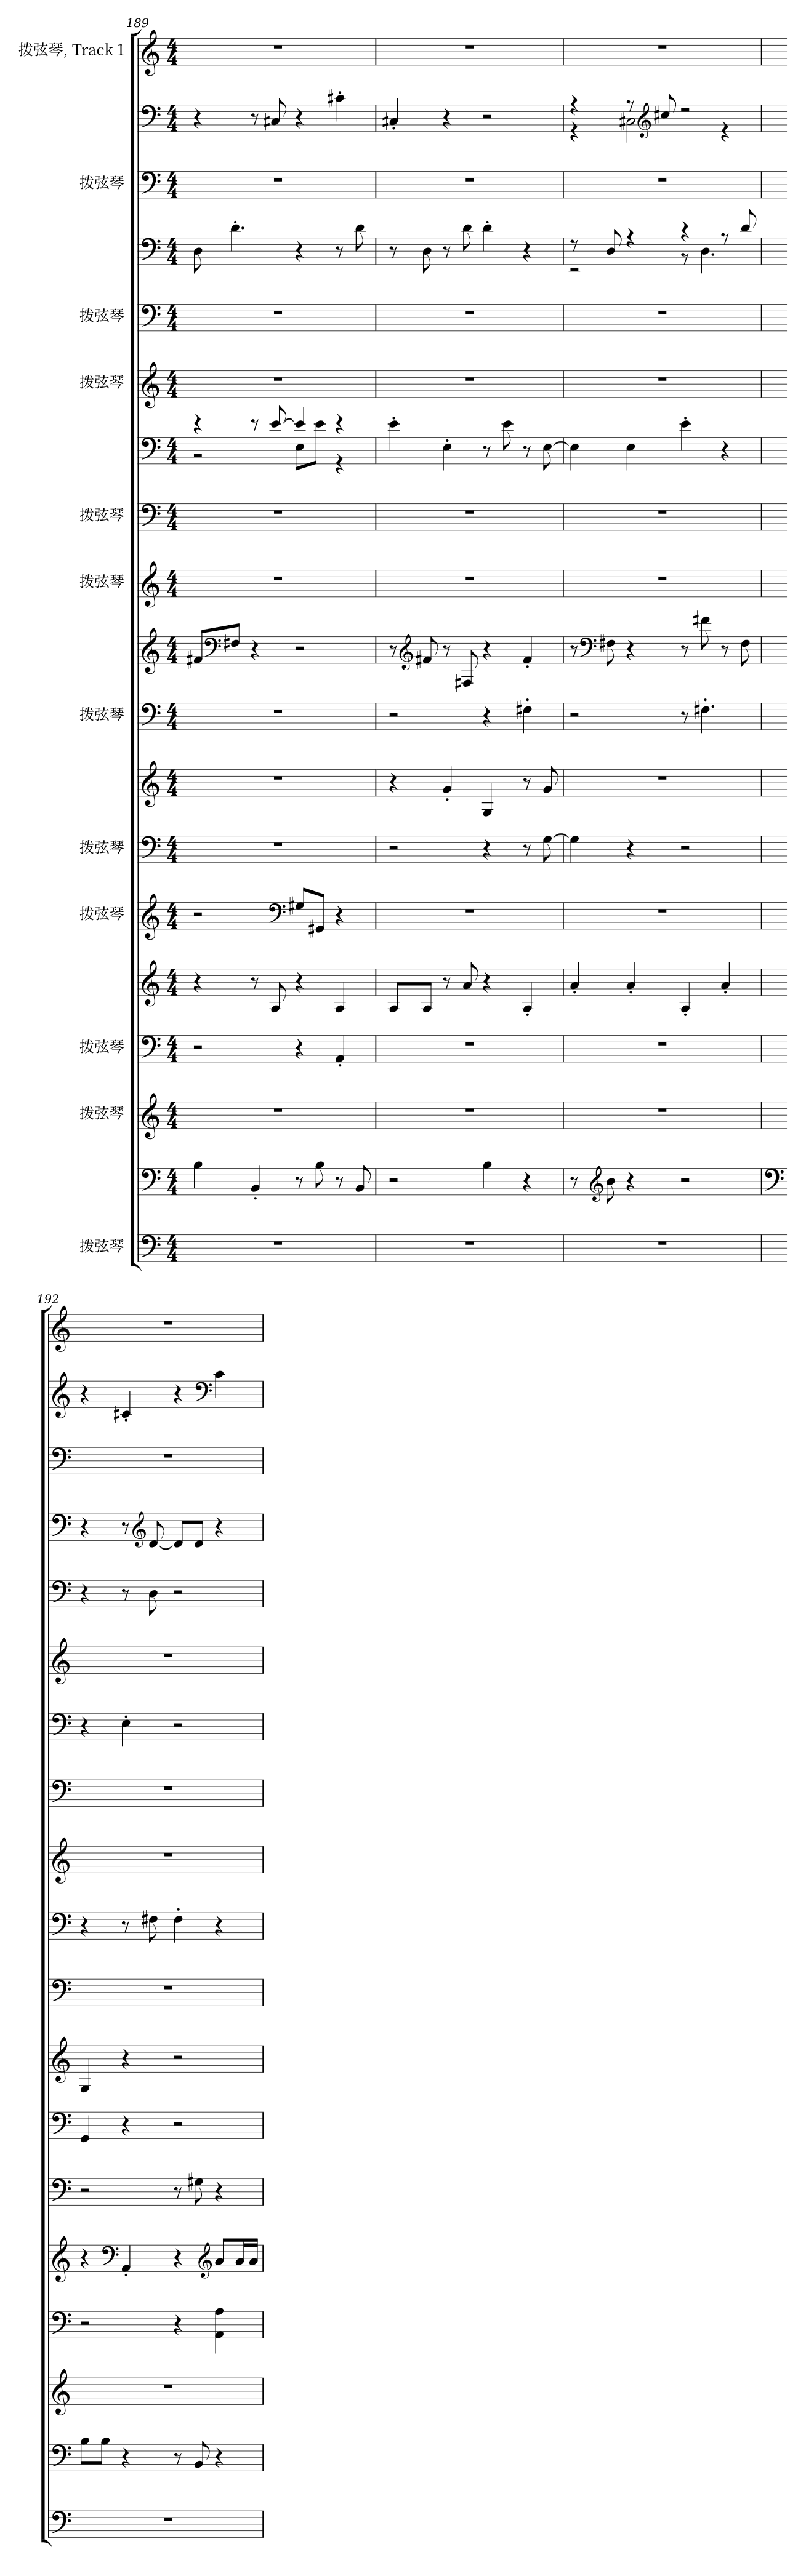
**kern	**kern	**kern	**kern	**kern	**kern	**kern	**kern	**kern	**kern	**kern	**kern	**kern	**kern	**kern	**kern	**kern	**kern	**kern
*part12	*part12	*part11	*part10	*part10	*part9	*part8	*part8	*part7	*part7	*part6	*part5	*part5	*part4	*part3	*part3	*part2	*part2	*part1
*staff19	*staff18	*staff17	*staff16	*staff15	*staff14	*staff13	*staff12	*staff11	*staff10	*staff9	*staff8	*staff7	*staff6	*staff5	*staff4	*staff3	*staff2	*staff1
*I"拨弦琴	*	*I"拨弦琴	*I"拨弦琴	*	*I"拨弦琴	*I"拨弦琴	*	*I"拨弦琴	*	*I"拨弦琴	*I"拨弦琴	*	*I"拨弦琴	*I"拨弦琴	*	*I"拨弦琴	*	*I"拨弦琴, Track 1
*clefF4	*clefF4	*clefG2	*clefF4	*clefG2	*clefG2	*clefF4	*clefG2	*clefF4	*clefG2	*clefG2	*clefF4	*clefF4	*clefG2	*clefF4	*clefF4	*clefF4	*clefF4	*clefG2
*k[]	*k[]	*k[]	*k[]	*k[]	*k[]	*k[]	*k[]	*k[]	*k[]	*k[]	*k[]	*k[]	*k[]	*k[]	*k[]	*k[]	*k[]	*k[]
*M4/4	*M4/4	*M4/4	*M4/4	*M4/4	*M4/4	*M4/4	*M4/4	*M4/4	*M4/4	*M4/4	*M4/4	*M4/4	*M4/4	*M4/4	*M4/4	*M4/4	*M4/4	*M4/4
=189	=189	=189	=189	=189	=189	=189	=189	=189	=189	=189	=189	=189	=189	=189	=189	=189	=189	=189
*	*	*	*	*	*	*	*	*	*	*	*	*^	*	*	*	*	*	*
1r	4B\	1r	2r	4r	2r	1r	1r	1r	8f#X/L	1r	1r	4r	2r	1r	1r	8D\	1r	4r	1r
*	*	*	*	*	*	*	*	*	*clefF4	*	*	*	*	*	*	*	*	*	*
.	.	.	.	.	.	.	.	.	8F#X/J	.	.	.	.	.	.	4.d'\	.	.	.
.	4BB'/	.	.	8r	.	.	.	.	4r	.	.	8r	.	.	.	.	.	8r	.
.	.	.	.	8A/	.	.	.	.	.	.	.	[8e/	.	.	.	.	.	8C#X/	.
*	*	*	*	*	*clefF4	*	*	*	*	*	*	*	*	*	*	*	*	*	*
.	8r	.	4r	4r	8G#X/L	.	.	.	2r	.	.	4e/]	8E\L	.	.	4r	.	4r	.
.	8B\	.	.	.	8GG#X/J	.	.	.	.	.	.	.	8e\J	.	.	.	.	.	.
.	8r	.	4AA'/	4A/	4r	.	.	.	.	.	.	4r	4r	.	.	8r	.	4c#X'\	.
.	8BB/	.	.	.	.	.	.	.	.	.	.	.	.	.	.	8d\	.	.	.
*	*	*	*	*	*	*	*	*	*	*	*	*v	*v	*	*	*	*	*	*
!!LO:PB:g=z
=190	=190	=190	=190	=190	=190	=190	=190	=190	=190	=190	=190	=190	=190	=190	=190	=190	=190	=190
1r	2r	1r	1r	8A/L	1r	2r	4r	2r	8r	1r	1r	4e'\	1r	1r	8r	1r	4C#X'/	1r
*	*	*	*	*	*	*	*	*	*clefG2	*	*	*	*	*	*	*	*	*
.	.	.	.	8A/J	.	.	.	.	8f#X/	.	.	.	.	.	8D\	.	.	.
.	.	.	.	8r	.	.	4g'/	.	8r	.	.	4E'\	.	.	8r	.	4r	.
.	.	.	.	8a/	.	.	.	.	8F#X/	.	.	.	.	.	8d\	.	.	.
.	4B\	.	.	4r	.	4r	4G/	4r	4r	.	.	8r	.	.	4d'\	.	2r	.
.	.	.	.	.	.	.	.	.	.	.	.	8e\	.	.	.	.	.	.
.	4r	.	.	4A'/	.	8r	8r	4F#X'\	4f#'/	.	.	8r	.	.	4r	.	.	.
.	.	.	.	.	.	[8G\	8g/	.	.	.	.	[8E\	.	.	.	.	.	.
=191	=191	=191	=191	=191	=191	=191	=191	=191	=191	=191	=191	=191	=191	=191	=191	=191	=191	=191
*	*	*	*	*	*	*	*	*	*	*	*	*	*	*	*^	*	*^	*
1r	8r	1r	1r	4a'/	1r	4G\]	1r	2r	8r	1r	1r	4E\]	1r	1r	8r	2r	1r	4r	4r	1r
*	*clefG2	*	*	*	*	*	*	*	*clefF4	*	*	*	*	*	*	*	*	*	*	*
.	8b\	.	.	.	.	.	.	.	8F#X\	.	.	.	.	.	8D/	.	.	.	.	.
.	4r	.	.	4a'/	.	4r	.	.	4r	.	.	4E\	.	.	4r	.	.	8r	2C#X\	.
*	*	*	*	*	*	*	*	*	*	*	*	*	*	*	*	*	*	*clefG2	*	*
.	.	.	.	.	.	.	.	.	.	.	.	.	.	.	.	.	.	8cc#X/	.	.
.	2r	.	.	4A'/	.	2r	.	8r	8r	.	.	4e'\	.	.	4r	8r	.	2r	.	.
.	.	.	.	.	.	.	.	4.F#X'\	8f#X\	.	.	.	.	.	.	4.D\	.	.	.	.
.	.	.	.	4a'/	.	.	.	.	8r	.	.	4r	.	.	8r	.	.	.	4r	.
.	.	.	.	.	.	.	.	.	8F#\	.	.	.	.	.	8d/	.	.	.	.	.
*	*	*	*	*	*	*	*	*	*	*	*	*	*	*	*v	*v	*	*v	*v	*
!!LO:PB:g=z
=192	=192	=192	=192	=192	=192	=192	=192	=192	=192	=192	=192	=192	=192	=192	=192	=192	=192	=192
*	*clefF4	*	*	*	*	*	*	*	*	*	*	*	*	*	*	*	*	*
1r	8B\L	1r	2r	4r	2r	4GG/	4G/	1r	4r	1r	1r	4r	1r	4r	4r	1r	4r	1r
.	8B\J	.	.	.	.	.	.	.	.	.	.	.	.	.	.	.	.	.
*	*	*	*	*clefF4	*	*	*	*	*	*	*	*	*	*	*	*	*	*
.	4r	.	.	4AA'/	.	4r	4r	.	8r	.	.	4E'\	.	8r	8r	.	4c#X'/	.
*	*	*	*	*	*	*	*	*	*	*	*	*	*	*	*clefG2	*	*	*
.	.	.	.	.	.	.	.	.	8F#X\	.	.	.	.	8D\	[8d/	.	.	.
.	8r	.	4r	4r	8r	2r	2r	.	4F#'\	.	.	2r	.	2r	8d/L]	.	4r	.
.	8BB/	.	.	.	8G#X\	.	.	.	.	.	.	.	.	.	8d/J	.	.	.
*	*	*	*	*clefG2	*	*	*	*	*	*	*	*	*	*	*	*	*clefF4	*
.	4r	.	4AA\ 4A\	8a/L	4r	.	.	.	4r	.	.	.	.	.	4r	.	4c#\	.
.	.	.	.	16a/L	.	.	.	.	.	.	.	.	.	.	.	.	.	.
.	.	.	.	16a/JJ	.	.	.	.	.	.	.	.	.	.	.	.	.	.
=	=	=	=	=	=	=	=	=	=	=	=	=	=	=	=	=	=	=
*-	*-	*-	*-	*-	*-	*-	*-	*-	*-	*-	*-	*-	*-	*-	*-	*-	*-	*-
